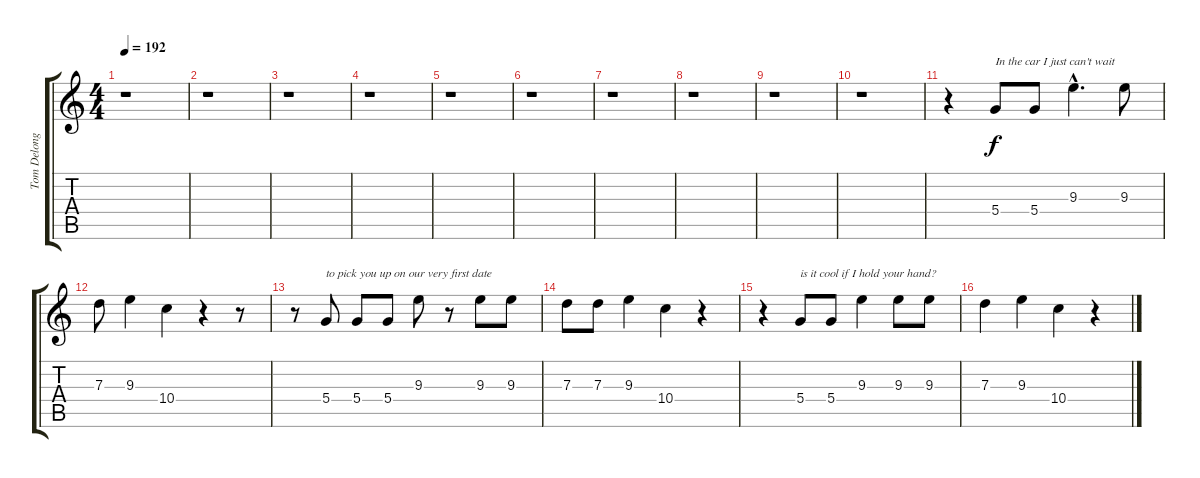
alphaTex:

\track ("Tom Delonge (Vocals)" "Tom Delong") {instrument overdrivenguitar}
\staff {score tabs}
\tuning (E4 B3 G3 D3 A2 E2) {hide}
\ts (4 4)
\tempo 192
\clef g2
\ks c
r.1{dy f instrument overdrivenguitar} |
r.1 |
r.1 |
r.1 |
r.1 |
r.1 |
r.1 |
r.1 |
r.1 |
r.1 |
r.4 5.4.8{txt "In the car I just can't wait"} 5.4.8 9.3{hac}.4{d} 9.3.8 |
7.3.8 9.3.4 10.4.4 r.4 r.8 |
r.8 5.4.8{txt "to pick you up on our very first date"} 5.4.8 5.4.8 9.3.8 r.8 9.3.8 9.3.8 |
7.3.8 7.3.8 9.3.4 10.4.4 r.4 |
r.4 5.4.8{txt "is it cool if I hold your hand?"} 5.4.8 9.3.4 9.3.8 9.3.8 |
7.3.4 9.3.4 10.4.4 r.4
